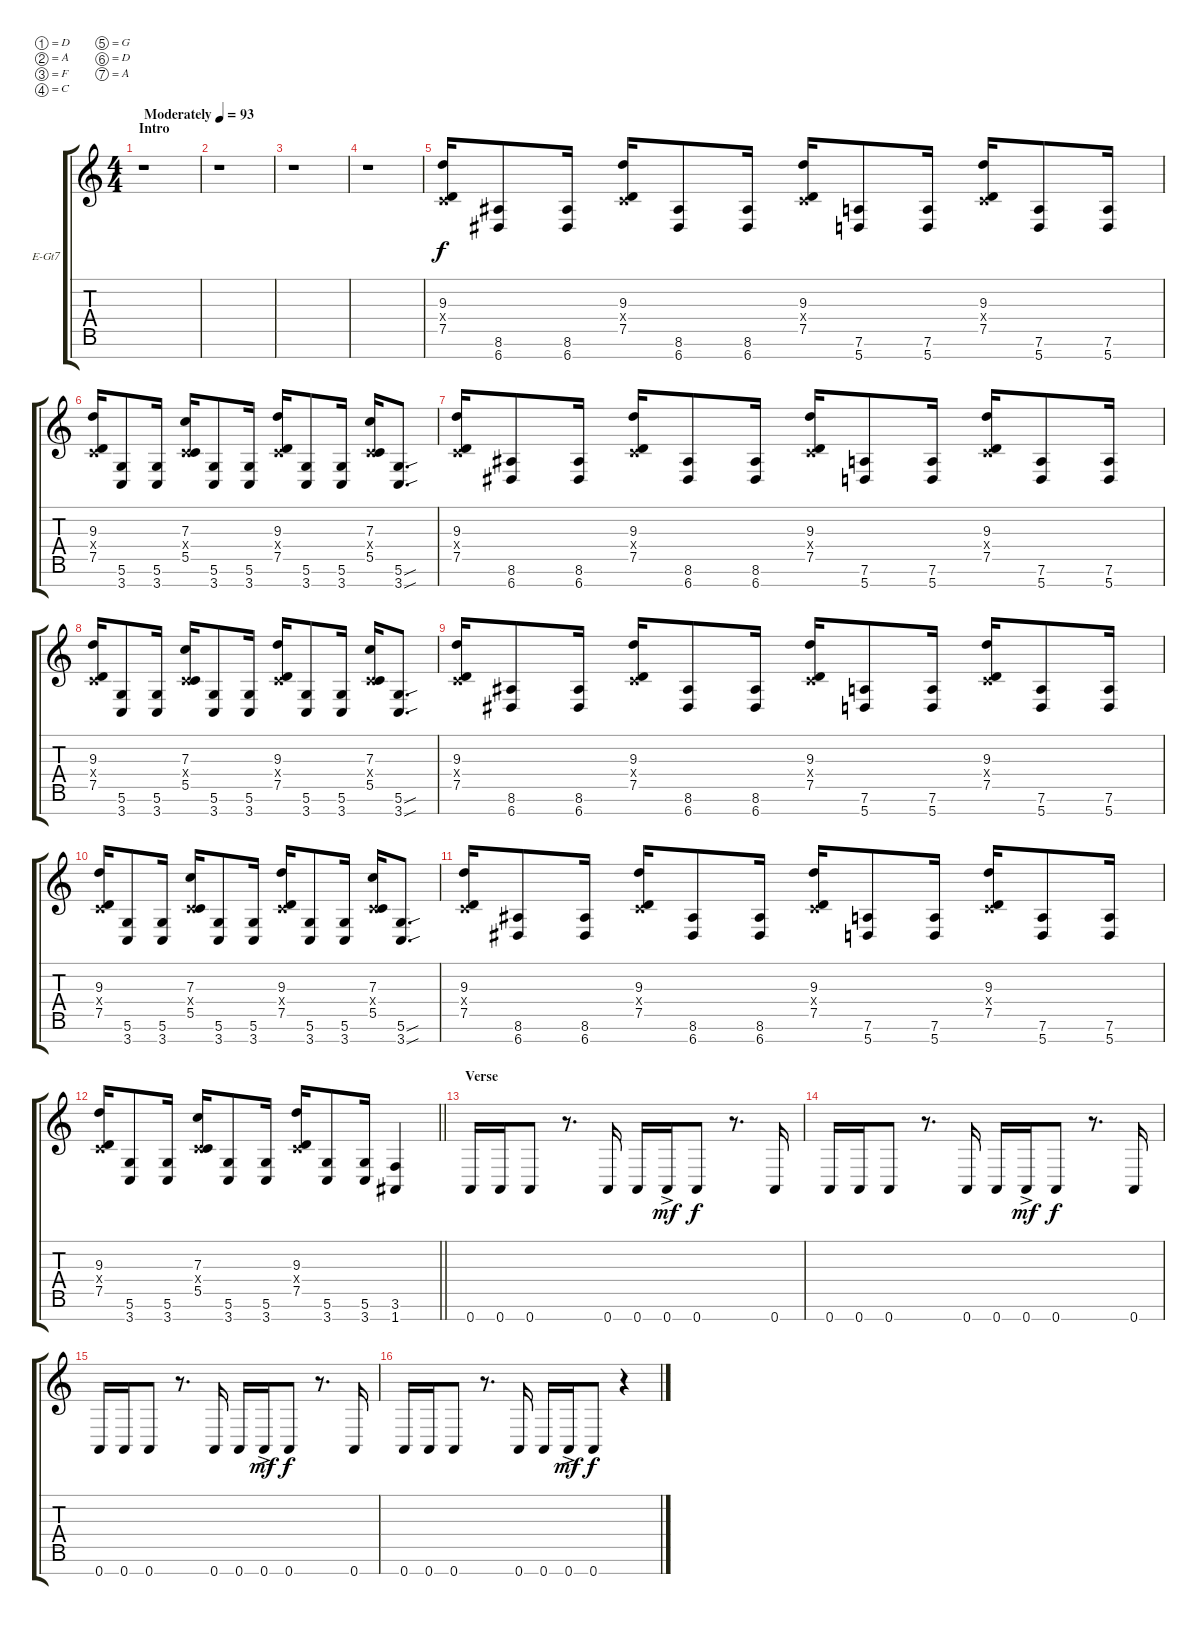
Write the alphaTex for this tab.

\bracketExtendMode groupsimilarinstruments
\firstSystemTrackNameOrientation horizontal
\otherSystemsTrackNameOrientation horizontal
\track ("Electric Guitar 1" "E-Gt7") {instrument overdrivenguitar}
\staff {score tabs}
\tuning (D4 A3 F3 C3 G2 D2 A1)
\ts (4 4)
\beaming (8 2 2 2 2)
\section ("" "Intro")
\tempo (93 "Moderately")
\clef g2
\ks c
r.1{dy f instrument overdrivenguitar} |
r.1 |
r.1 |
r.1 |
(9.3 0.4{x} 7.5).16 (8.6 6.7).8 (8.6 6.7).16 (9.3 0.4{x} 7.5).16 (8.6 6.7).8 (8.6 6.7).16 (9.3 0.4{x} 7.5).16 (7.6 5.7).8 (7.6 5.7).16 (9.3 0.4{x} 7.5).16 (7.6 5.7).8 (7.6 5.7).16 |
(9.3 0.4{x} 7.5).16 (5.6 3.7).8 (5.6 3.7).16 (7.3 0.4{x} 5.5).16 (5.6 3.7).8 (5.6 3.7).16 (9.3 0.4{x} 7.5).16 (5.6 3.7).8 (5.6 3.7).16 (7.3 0.4{x} 5.5).16 (5.6{sou} 3.7{sou}).8{d} |
(9.3 0.4{x} 7.5).16 (8.6 6.7).8 (8.6 6.7).16 (9.3 0.4{x} 7.5).16 (8.6 6.7).8 (8.6 6.7).16 (9.3 0.4{x} 7.5).16 (7.6 5.7).8 (7.6 5.7).16 (9.3 0.4{x} 7.5).16 (7.6 5.7).8 (7.6 5.7).16 |
(9.3 0.4{x} 7.5).16 (5.6 3.7).8 (5.6 3.7).16 (7.3 0.4{x} 5.5).16 (5.6 3.7).8 (5.6 3.7).16 (9.3 0.4{x} 7.5).16 (5.6 3.7).8 (5.6 3.7).16 (7.3 0.4{x} 5.5).16 (5.6{sou} 3.7{sou}).8{d} |
(9.3 0.4{x} 7.5).16 (8.6 6.7).8 (8.6 6.7).16 (9.3 0.4{x} 7.5).16 (8.6 6.7).8 (8.6 6.7).16 (9.3 0.4{x} 7.5).16 (7.6 5.7).8 (7.6 5.7).16 (9.3 0.4{x} 7.5).16 (7.6 5.7).8 (7.6 5.7).16 |
(9.3 0.4{x} 7.5).16 (5.6 3.7).8 (5.6 3.7).16 (7.3 0.4{x} 5.5).16 (5.6 3.7).8 (5.6 3.7).16 (9.3 0.4{x} 7.5).16 (5.6 3.7).8 (5.6 3.7).16 (7.3 0.4{x} 5.5).16 (5.6{sou} 3.7{sou}).8{d} |
(9.3 0.4{x} 7.5).16 (8.6 6.7).8 (8.6 6.7).16 (9.3 0.4{x} 7.5).16 (8.6 6.7).8 (8.6 6.7).16 (9.3 0.4{x} 7.5).16 (7.6 5.7).8 (7.6 5.7).16 (9.3 0.4{x} 7.5).16 (7.6 5.7).8 (7.6 5.7).16 |
\barLineRight lightlight
(9.3 0.4{x} 7.5).16 (5.6 3.7).8 (5.6 3.7).16 (7.3 0.4{x} 5.5).16 (5.6 3.7).8 (5.6 3.7).16 (9.3 0.4{x} 7.5).16 (5.6 3.7).8 (5.6 3.7).16 (3.6 1.7).4 |
\section ("" "Verse")
0.7.16 0.7.16 0.7.8 r.8{d} 0.7.16 0.7.16 0.7{ac}.16{dy mf} 0.7.8{dy f} r.8{d} 0.7.16 |
0.7.16 0.7.16 0.7.8 r.8{d} 0.7.16 0.7.16 0.7{ac}.16{dy mf} 0.7.8{dy f} r.8{d} 0.7.16 |
0.7.16 0.7.16 0.7.8 r.8{d} 0.7.16 0.7.16 0.7{ac}.16{dy mf} 0.7.8{dy f} r.8{d} 0.7.16 |
0.7.16 0.7.16 0.7.8 r.8{d} 0.7.16 0.7.16 0.7{ac}.16{dy mf} 0.7.8{dy f} r.4
